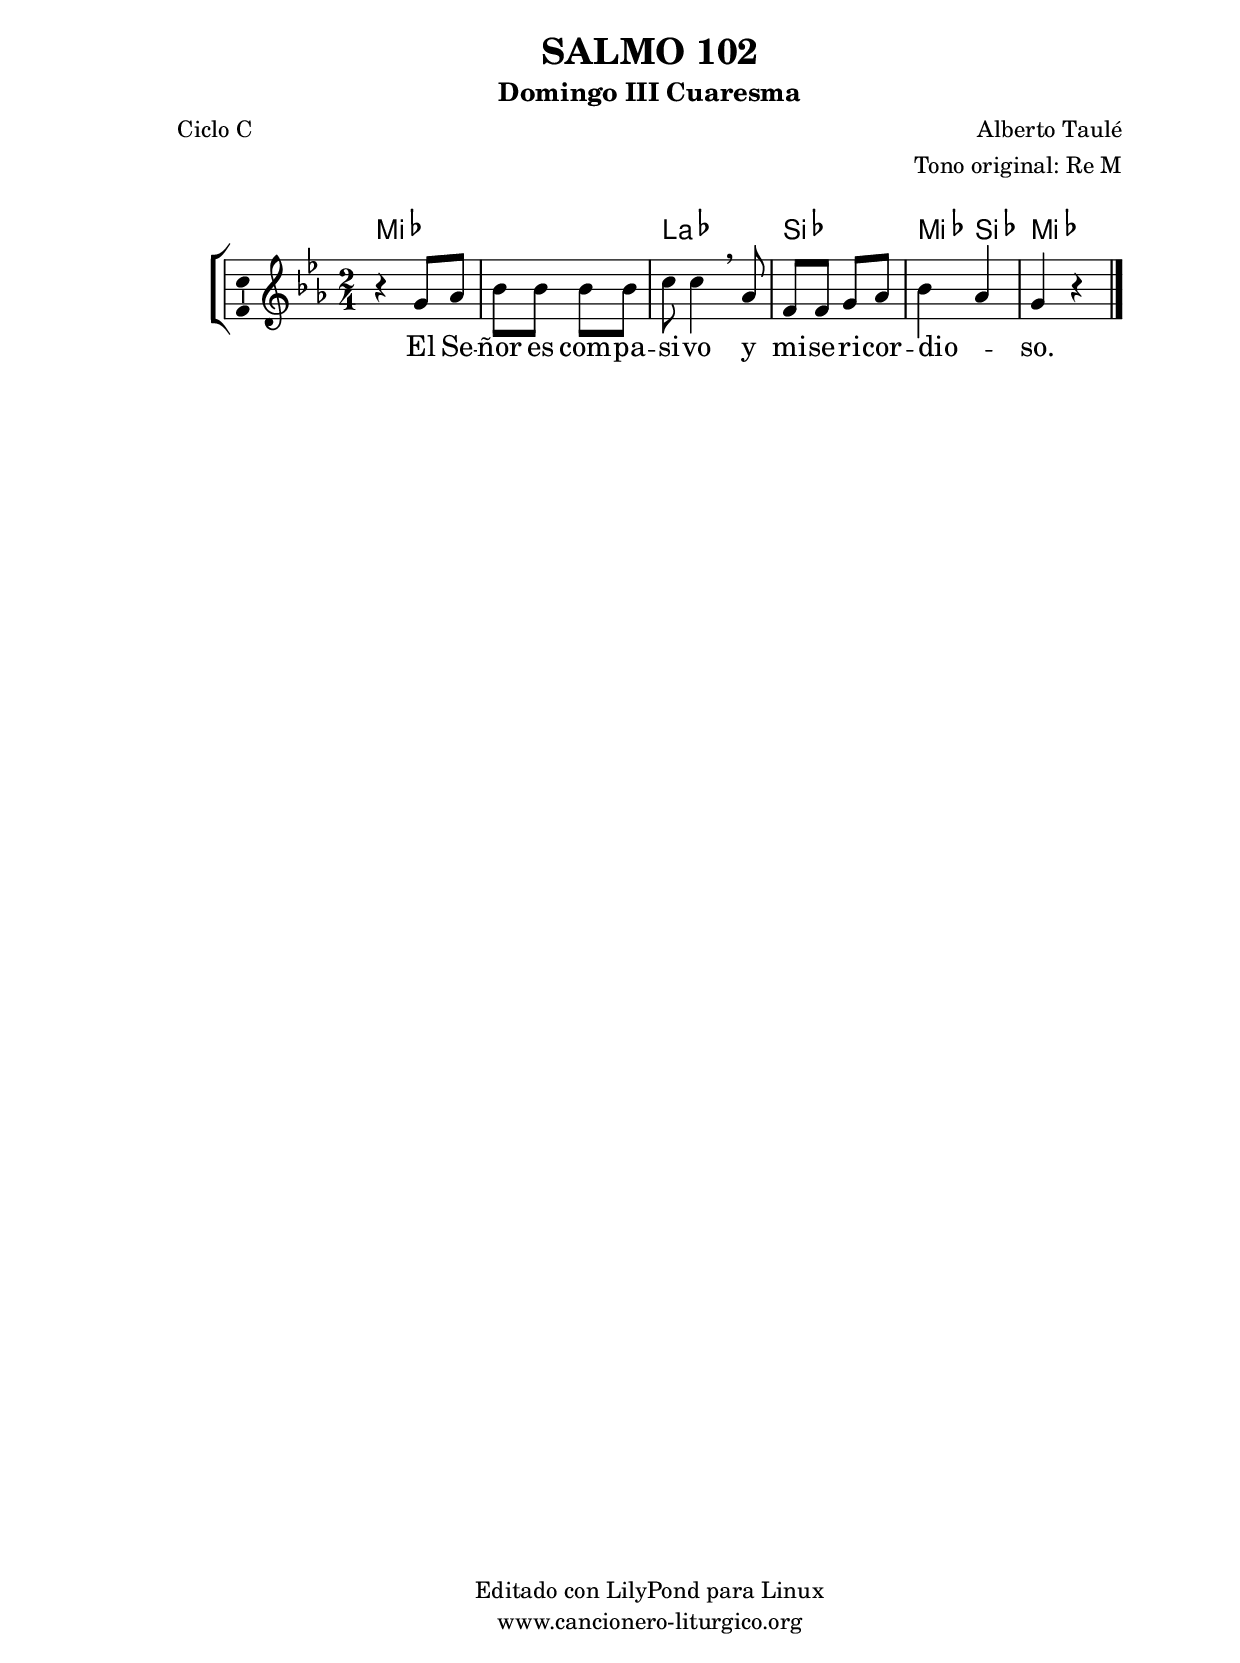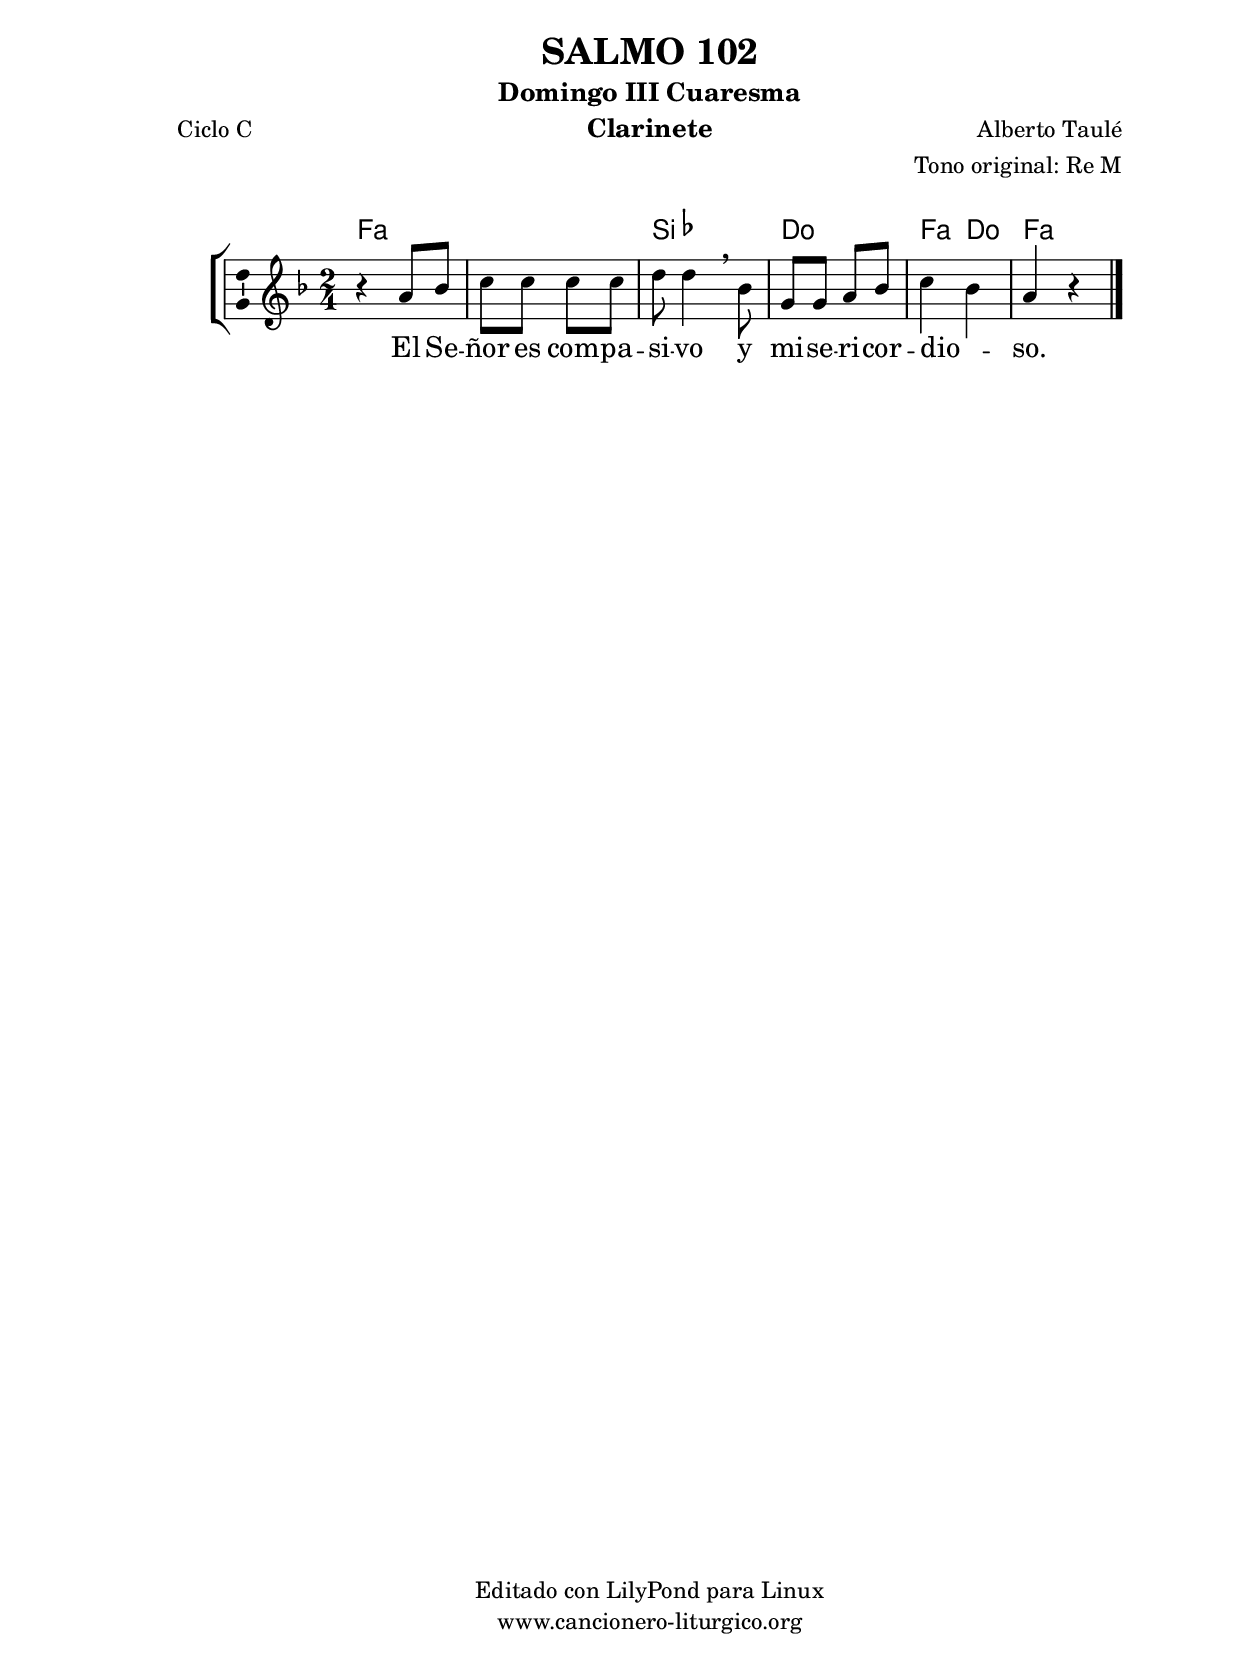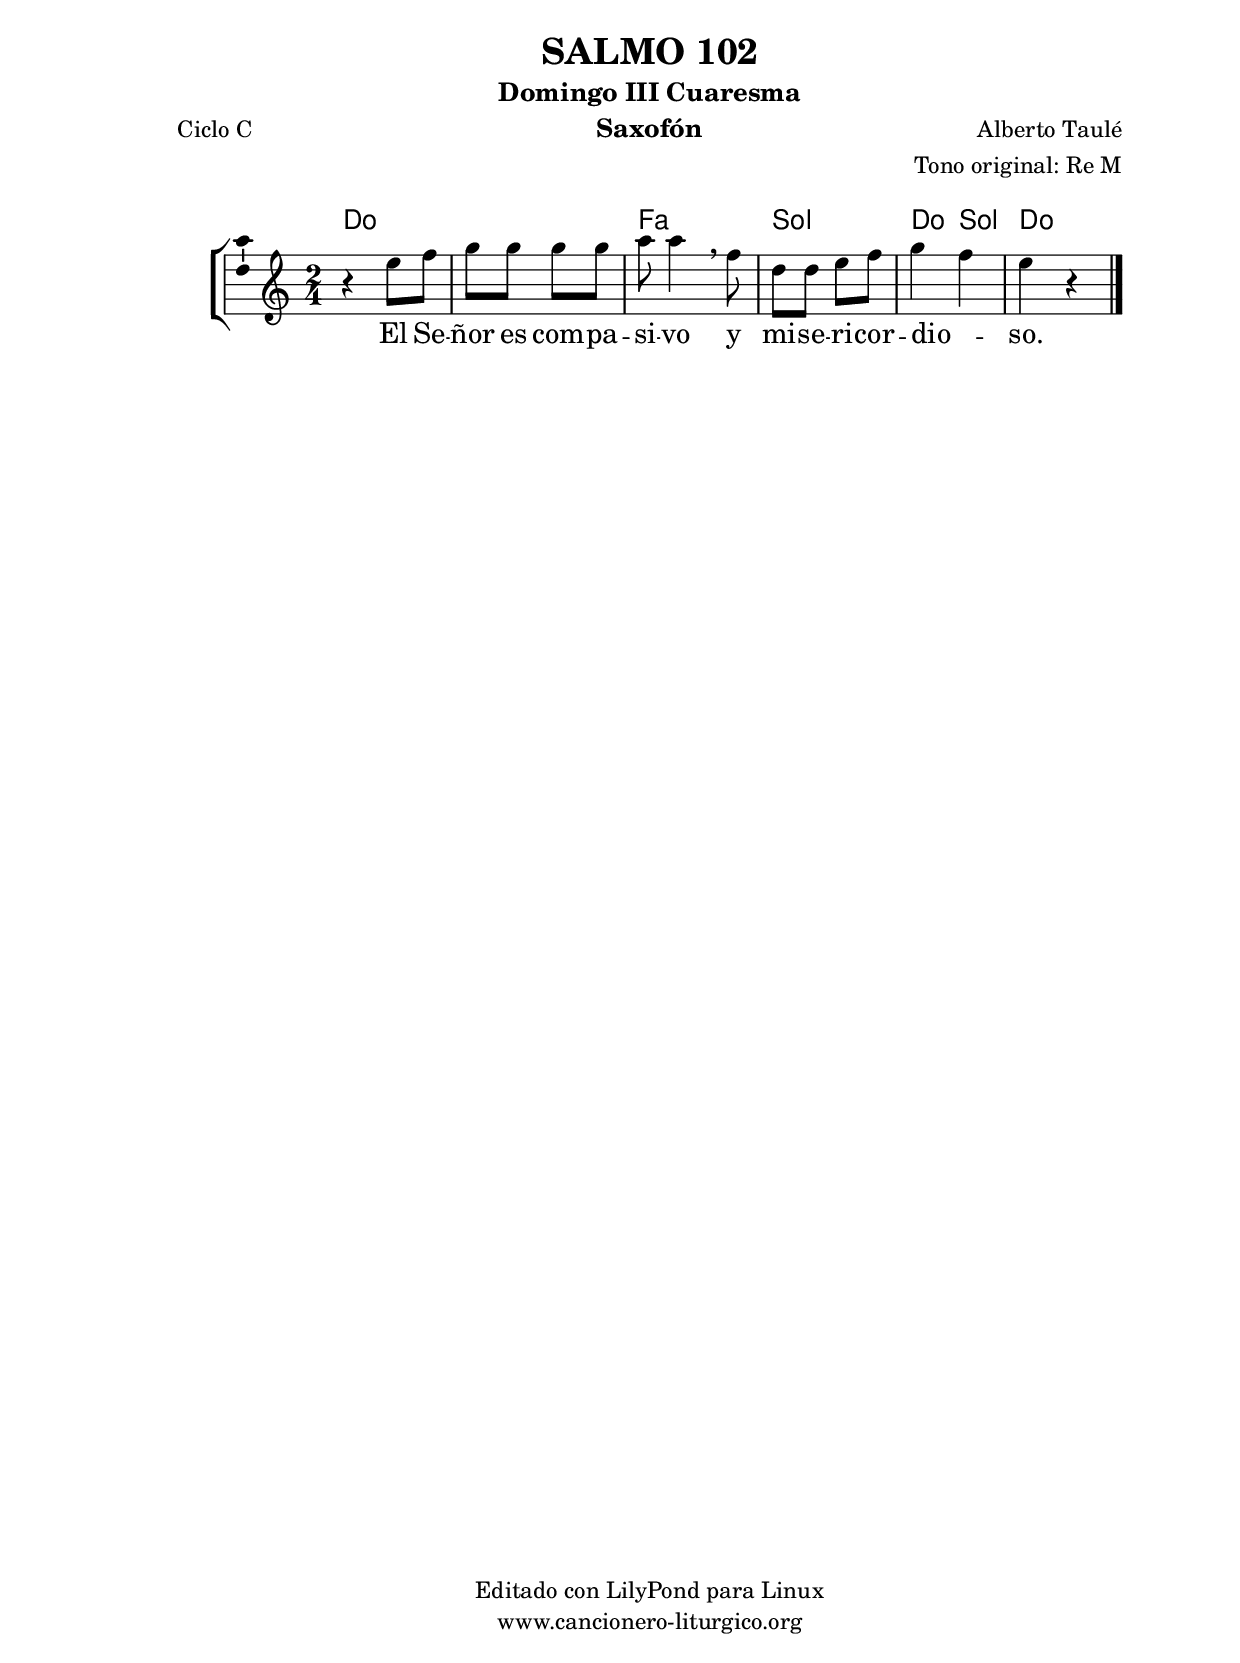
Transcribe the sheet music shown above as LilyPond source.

%
%para convertir .midi en .wav:
%timidity filename.midi -Ow -o finename.wav
%
%
%Para convertir de .wav a .mp3:
%lame -h -m j filename.wav
%
%
%para escuchar el midi:
%timidity nombrefichero.midi
%


%versión de lilypond para la que se ha escrito esta partitura:
\version "2.16.0"

	%Tamaño papel
	#(set-default-paper-size "a4")
	%Tamaño partitura
	#(set-global-staff-size 20)
	%No responde al pulsar sobre una nota
	#(ly:set-option 'point-and-click #f)

%parámetros del encabezamiento:
\header {
	title = "SALMO 102"
	subtitle = "Domingo III Cuaresma"
	composer = "Alberto Taulé"
	poet = "Ciclo C"
	meter = ""
	arranger = "Tono original: Re M"
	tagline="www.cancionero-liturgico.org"
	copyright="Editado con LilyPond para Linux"
	tiempo = "Cuaresma"
	usos = "Salmo"
	letra = "El Señor es compasivo y misericordioso."
	}

%parámetros asociados al papel:
\paper  {
	oddHeaderMarkup = \markup {\fill-line { \on-the-fly #not-first-page \fromproperty #'header:title \on-the-fly #not-first-page \fromproperty #'header:composer }}
	evenHeaderMarkup = \markup {\fill-line { \fromproperty #'header:composer \fromproperty #'header:title }}
	#(set-paper-size "a4")
	print-page-number = ##f
	first-page-number = 1
	print-first-page-number = ##f
%	head-separation = 3.0 \cm
	top-margin = 2.0 \cm
	bottom-margin = 0.5\cm
%%%	bottom-margin = -1.0\cm
	left-margin = 3.0 \cm
	line-width = 16.0 \cm 
	indent = 8\mm
	interscoreline = 2.\mm
	between-system-space = 15\mm
%	para que las partituras no llenen la hoja:
	ragged-bottom = ##t
%	idem para la última hoja:
	ragged-last-bottom = ##f
%	para que las partituras llenen el ancho del papel:
	ragged-last = ##f
	after-title-space = 2.5 \cm
%page-count=1
%system-count=8

	%Flexible Vertical Spacing
%	markup-markup-spacing =
%	#'((basic-distance . 15) (minimum-distance . 15) (padding . 3))
	markup-system-spacing =
	#'((basic-distance . 15) (minimum-distance . 15) (padding . 3))
	system-system-spacing =
	#'((basic-distance . 15) (minimum-distance . 15) (padding . 3))
	score-system-spacing =
	#'((basic-distance . 15) (minimum-distance . 15) (padding . 5))
%	top-system-spacing = % header
%	#'((basic-distance . 8) (minimum-distance . 0) (padding . 3))
%	top-markup-spacing =
%	#'((basic-distance . 20) (minimum-distance . 20) (padding . 3))
	last-bottom-spacing = % footer
	#'((basic-distance . 5) (minimum-distance . 5) (padding . 3))
%	score-markup-spacing =
%	#'((basic-distance . 16) (minimum-distance . 13) (padding . 3))

	}


%parámetros que afectan a toda la partitura:
global =  {
	%clave de sol (G):
	\clef G
	%armadura:
	\transpose d ees
	\key d \major
	\tempo 4=80
	\set Score.tempoHideNote = ##t
	}


acordes = {
	\italianChords
	\chordmode {
	\transpose d ees
{

d2 d g a d4 a d2

	}
	}
}

melodia = 
	\transpose d ees
{
	\relative c'{
	\time 2/4

r4 fis8 g
a a a a
b b4 \breathe g8
e e fis g
a4 g
fis4 r4

	\bar "|."
	}
	}


texto = \lyricmode {
El Se -- ñor es com -- pa -- si -- vo
y mi -- se -- ri -- cor -- dio -- _ so.
	}


acordesStaff = \context ChordNames = acordesStaff <<
	\set chordChanges = ##t
	\acordes
	>>


vozStaff = \context Voice = vozStaff
\with {\consists "Ambitus_engraver"}
<<
%	\set Staff.instrumentName = ""
%	\set Staff.shortInstrumentName = ""
%	\set Staff.midiInstrument = #"clarinet"
%	\set Staff.midiInstrument = #"cello"
%	\set Staff.midiInstrument = #"flute"
	\set Staff.midiInstrument = #"electric guitar (jazz)"
%	\set Staff.midiInstrument = #"english horn"
%	\set Staff.midiInstrument = #"violin"
%	\set Staff.midiInstrument = #"glockenspiel"
	\set Staff.midiMinimumVolume = #0.7
	\set Staff.midiMaximumVolume = #0.9
	\global
	\melodia
	>>


textoStaff = \context Lyrics = textoStaff <<
	\lyricsto vozStaff \texto
	>>

\book {
	\score {
		\context ChoirStaff {
			\override StaffGroup.SystemStartBracket #'collapse-height = #1
			\override Score.SystemStartBar #'collapse-height = #1
			<<
			\acordesStaff
			\vozStaff
			\textoStaff
			>>
			}
		\layout {
	    		\context {
				\Lyrics
				\override LyricText #'font-size = #2
				}
	   		 \context {
				\Score
				%fontSize = #3
				\override StaffSymbol #'staff-space = #(magstep +3)
				%\override Beam #'thickness = #0.55
				%\override SpacingSpanner #'spacing-increment = #1.0
				%\override Slur #'height-limit = #1.5
				}
			}
		}
	\score {
		\unfoldRepeats
		\context ChoirStaff {
			<<
			\acordesStaff
			\vozStaff
			>>
			}
		\midi {
	  		\context {
	  			\Score
				tempoWholesPerMinute = #(ly:make-moment 70 4)
				}
			}
		}
	}

%Partitura para clarinete
#(define output-suffix "C")
\book {
	\header{
		instrument = "Clarinete"
		}
	\score {
		\context ChoirStaff {
			\override StaffGroup.SystemStartBracket #'collapse-height = #1
			\override Score.SystemStartBar #'collapse-height = #1
\transpose c d
			<<
			\acordesStaff
			\vozStaff
			\textoStaff
			>>
			}
		\layout {
	    		\context {
				\Lyrics
				\override LyricText #'font-size = #2
				}
	   		 \context {
				\Score
				%fontSize = #3
				\override StaffSymbol #'staff-space = #(magstep +3)
				%\override Beam #'thickness = #0.55
				%\override SpacingSpanner #'spacing-increment = #1.0
				%\override Slur #'height-limit = #1.5
				}
			}
		}
	}

%Partitura para saxofón
#(define output-suffix "S")
\book {
	\header{
		instrument = "Saxofón"
		}
	\score {
		\context ChoirStaff {
			\override StaffGroup.SystemStartBracket #'collapse-height = #1
			\override Score.SystemStartBar #'collapse-height = #1
\transpose c a
			<<
			\acordesStaff
			\vozStaff
			\textoStaff
			>>
			}
		\layout {
	    		\context {
				\Lyrics
				\override LyricText #'font-size = #2
				}
	   		 \context {
				\Score
				%fontSize = #3
				\override StaffSymbol #'staff-space = #(magstep +3)
				%\override Beam #'thickness = #0.55
				%\override SpacingSpanner #'spacing-increment = #1.0
				%\override Slur #'height-limit = #1.5
				}
			}
		}
	}

